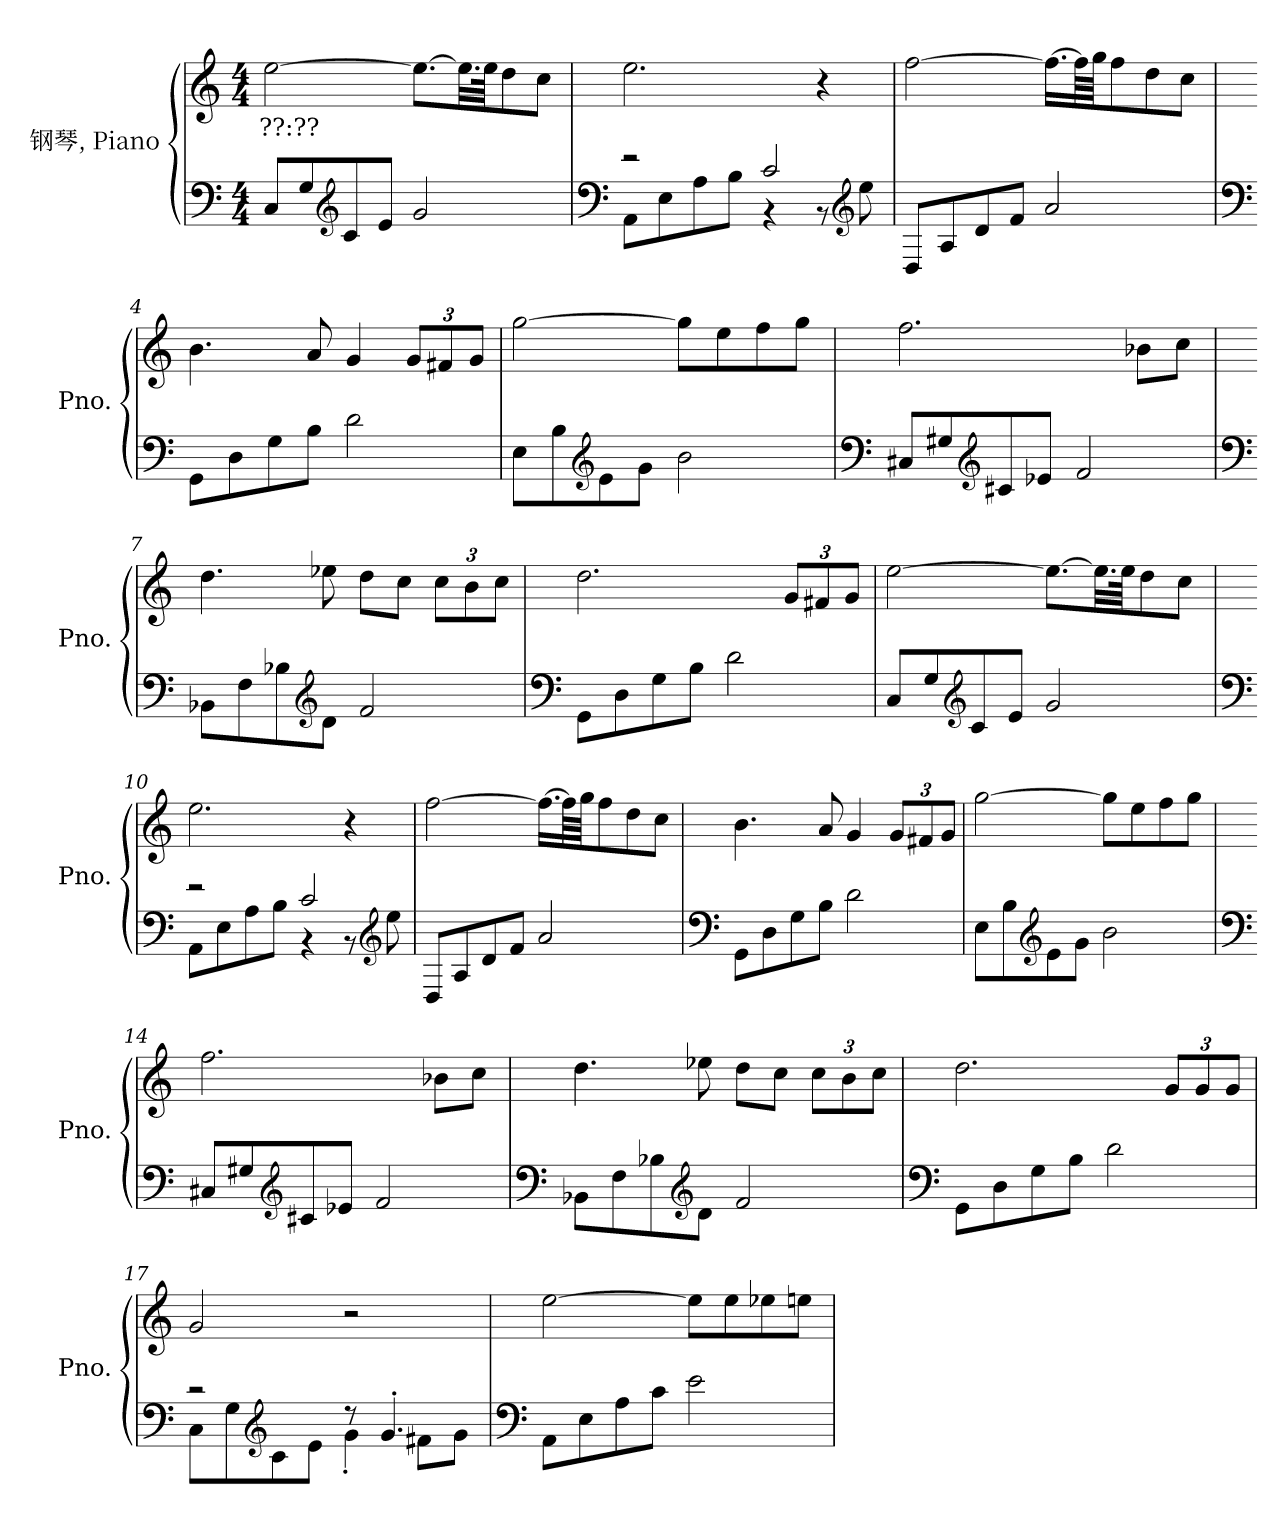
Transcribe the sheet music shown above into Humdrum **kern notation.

**kern	**kern	**text
*part1	*part1	*part1
*staff2	*staff1	*staff1
*I"钢琴, Piano	*	*
*I'Pno.	*	*
*clefF4	*clefG2	*
*k[]	*k[]	*
*M4/4	*M4/4	*
*MM69	*MM69	*
=1	=1	=1
!	!	!LO:LY:b
8C/L	[2ee\	??:??
8G/	.	.
*clefG2	*	*
8c/	.	.
8e/J	.	.
2g/	8.ee\L_	.
.	32.ee\LL]	.
.	64ee\JJK	.
.	8dd\	.
.	8cc\J	.
=2	=2	=2
*clefF4	*	*
*^	*	*
2r	8AA\L	2.ee\	.
.	8E\	.	.
.	8A\	.	.
.	8B\J	.	.
2c/	4r	.	.
.	8r	4r	.
*clefG2	*	*	*
.	8ee\	.	.
*v	*v	*	*
=3	=3	=3
8D/L	[2ff\	.
8A/	.	.
8d/	.	.
8f/J	.	.
2a/	16.ff\LL_	.
.	64ff\LL]	.
.	64gg\JJJ	.
.	8ff\	.
.	8dd\	.
.	8cc\J	.
!!LO:LB:g=z
=4	=4	=4
*clefF4	*	*
8GG\L	4.b\	.
8D\	.	.
8G\	.	.
8B\J	8a/	.
2d\	4g/	.
*	*Xbrackettup	*
.	12g/L	.
.	12f#X/	.
.	12g/J	.
=5	=5	=5
8E\L	[2gg\	.
8B\	.	.
*clefG2	*	*
8e\	.	.
8g\J	.	.
2b\	8gg\L]	.
.	8ee\	.
.	8ff\	.
.	8gg\J	.
=6	=6	=6
*clefF4	*	*
8C#X/L	2.ff\	.
8G#X/	.	.
*clefG2	*	*
8c#X/	.	.
8e-X/J	.	.
2f/	.	.
.	8b-X\L	.
.	8cc\J	.
!!LO:LB:g=z
=7	=7	=7
*clefF4	*	*
8BB-X\L	4.dd\	.
8F\	.	.
8B-X\	.	.
*clefG2	*	*
8d\J	8ee-X\	.
2f/	8dd\L	.
.	8cc\J	.
.	12cc\L	.
.	12b\	.
.	12cc\J	.
=8	=8	=8
*clefF4	*	*
8GG\L	2.dd\	.
8D\	.	.
8G\	.	.
8B\J	.	.
2d\	.	.
.	12g/L	.
.	12f#X/	.
.	12g/J	.
=9	=9	=9
8C/L	[2ee\	.
8G/	.	.
*clefG2	*	*
8c/	.	.
8e/J	.	.
2g/	8.ee\L_	.
.	32.ee\LL]	.
.	64ee\JJK	.
.	8dd\	.
.	8cc\J	.
=10	=10	=10
*clefF4	*	*
*^	*	*
2r	8AA\L	2.ee\	.
.	8E\	.	.
.	8A\	.	.
.	8B\J	.	.
2c/	4r	.	.
.	8r	4r	.
*clefG2	*	*	*
.	8ee\	.	.
*v	*v	*	*
!!LO:LB:g=z
=11	=11	=11
8D/L	[2ff\	.
8A/	.	.
8d/	.	.
8f/J	.	.
2a/	16.ff\LL_	.
.	64ff\LL]	.
.	64gg\JJJ	.
.	8ff\	.
.	8dd\	.
.	8cc\J	.
=12	=12	=12
*clefF4	*	*
8GG\L	4.b\	.
8D\	.	.
8G\	.	.
8B\J	8a/	.
2d\	4g/	.
.	12g/L	.
.	12f#X/	.
.	12g/J	.
=13	=13	=13
8E\L	[2gg\	.
8B\	.	.
*clefG2	*	*
8e\	.	.
8g\J	.	.
2b\	8gg\L]	.
.	8ee\	.
.	8ff\	.
.	8gg\J	.
!!LO:LB:g=z
=14	=14	=14
*clefF4	*	*
8C#X/L	2.ff\	.
8G#X/	.	.
*clefG2	*	*
8c#X/	.	.
8e-X/J	.	.
2f/	.	.
.	8b-X\L	.
.	8cc\J	.
=15	=15	=15
*clefF4	*	*
8BB-X\L	4.dd\	.
8F\	.	.
8B-X\	.	.
*clefG2	*	*
8d\J	8ee-X\	.
2f/	8dd\L	.
.	8cc\J	.
.	12cc\L	.
.	12b\	.
.	12cc\J	.
=16	=16	=16
*clefF4	*	*
8GG\L	2.dd\	.
8D\	.	.
8G\	.	.
8B\J	.	.
2d\	.	.
.	12g/L	.
.	12g/	.
.	12g/J	.
!!LO:LB:g=z
=17	=17	=17
*^	*	*
2r	8C\L	2g/	.
.	8G\	.	.
*clefG2	*	*	*
.	8c\	.	.
.	8e\J	.	.
8r	4g'\	2r	.
4.g'/	.	.	.
.	8f#X\L	.	.
.	8g\J	.	.
*v	*v	*	*
=18	=18	=18
*clefF4	*	*
8AA\L	[2ee\	.
8E\	.	.
8A\	.	.
8c\J	.	.
2e\	8ee\L]	.
.	8ee\	.
.	8ee-X\	.
.	8een\J	.
=	=	=
*-	*-	*-
